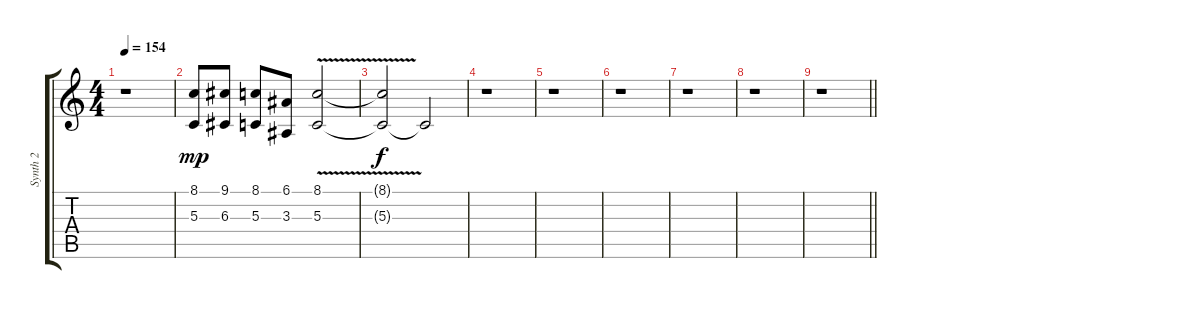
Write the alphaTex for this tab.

\track ("Synth 2" "Synth 2") {instrument lead1square}
\staff {score tabs}
\tuning (E4 B3 G3 D3 A2 E2) {hide}
\ts (4 4)
\tempo 154
\clef g2
\ks c
r.1{dy mp} |
(8.1 5.3).8 (9.1 6.3).8 (8.1 5.3).8 (6.1 3.3).8 (8.1{v} 5.3{v}).2 |
(8.1{t} 5.3{t}).2{dy f} 5.3{t}.2 |
r.1 |
r.1 |
r.1 |
r.1 |
r.1 |
\barLineRight lightlight
r.1
